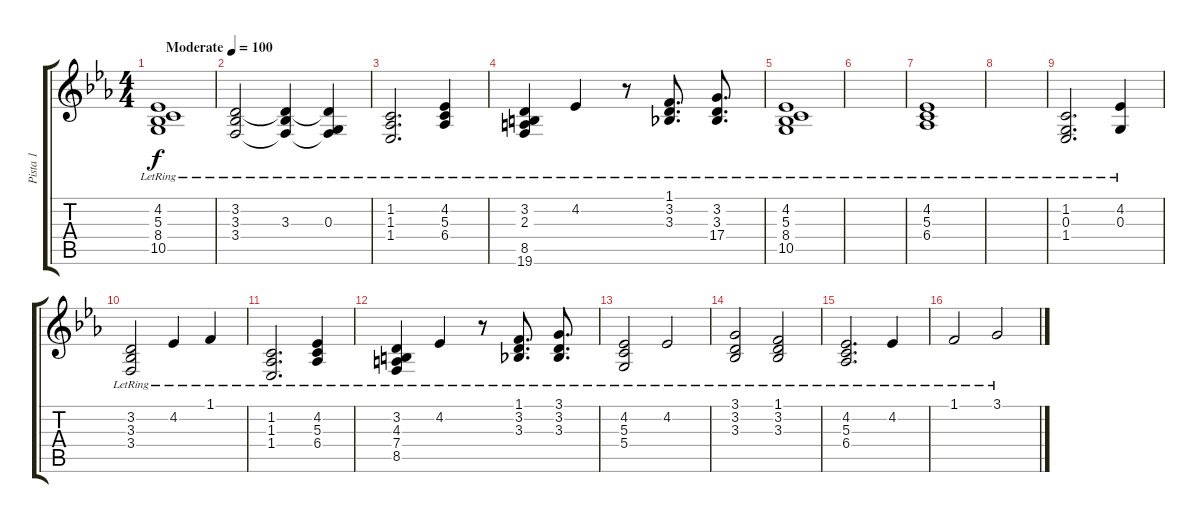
\track ("Pista 1" "Pista 1") {instrument acousticgrandpiano}
\staff {score tabs}
\tuning (E4 B3 G3 D3 A2 E2) {hide}
\ts (4 4)
\tempo (100 "Moderate")
\clef g2
\ks eb
(4.2{lr} 5.3{lr} 8.4{lr} 10.5{lr}).1{dy f instrument acousticgrandpiano} |
(3.2{lr} 3.3{lr} 3.4{lr}).2 (3.2{t} 3.3{lr} 3.4{t}).4 (3.2{t} 0.3{lr} 3.4{t}).4 |
(1.2{lr} 1.3{lr} 1.4{lr}).2{d} (4.2{lr} 5.3{lr} 6.4{lr}).4 |
(3.2{lr} 2.3{lr} 8.5{lr} 19.6{lr}).4 4.2{lr}.4 r.8 (1.1{lr} 3.2{lr} 3.3{lr}).8{d} (3.2{lr} 3.3{lr} 17.4{lr}).8{d} |
(4.2{lr} 5.3{lr} 8.4{lr} 10.5{lr}).1 |
|
(4.2{lr} 5.3{lr} 6.4{lr}).1 |
|
(1.2{lr} 0.3{lr} 1.4{lr}).2{d} (4.2{lr} 0.3{lr}).4 |
(3.2{lr} 3.3{lr} 3.4{lr}).2 4.2{lr}.4 1.1{lr}.4 |
(1.2{lr} 1.3{lr} 1.4{lr}).2{d} (4.2{lr} 5.3{lr} 6.4{lr}).4 |
(3.2{lr} 4.3{lr} 7.4{lr} 8.5{lr}).4 4.2{lr}.4 r.8 (1.1{lr} 3.2{lr} 3.3{lr}).8{d} (3.1{lr} 3.2{lr} 3.3{lr}).8{d} |
(4.2{lr} 5.3{lr} 5.4{lr}).2 4.2{lr}.2 |
(3.1{lr} 3.2{lr} 3.3{lr}).2 (1.1{lr} 3.2{lr} 3.3{lr}).2 |
(4.2{lr} 5.3{lr} 6.4{lr}).2{d} 4.2{lr}.4 |
1.1{lr}.2 3.1{lr}.2
